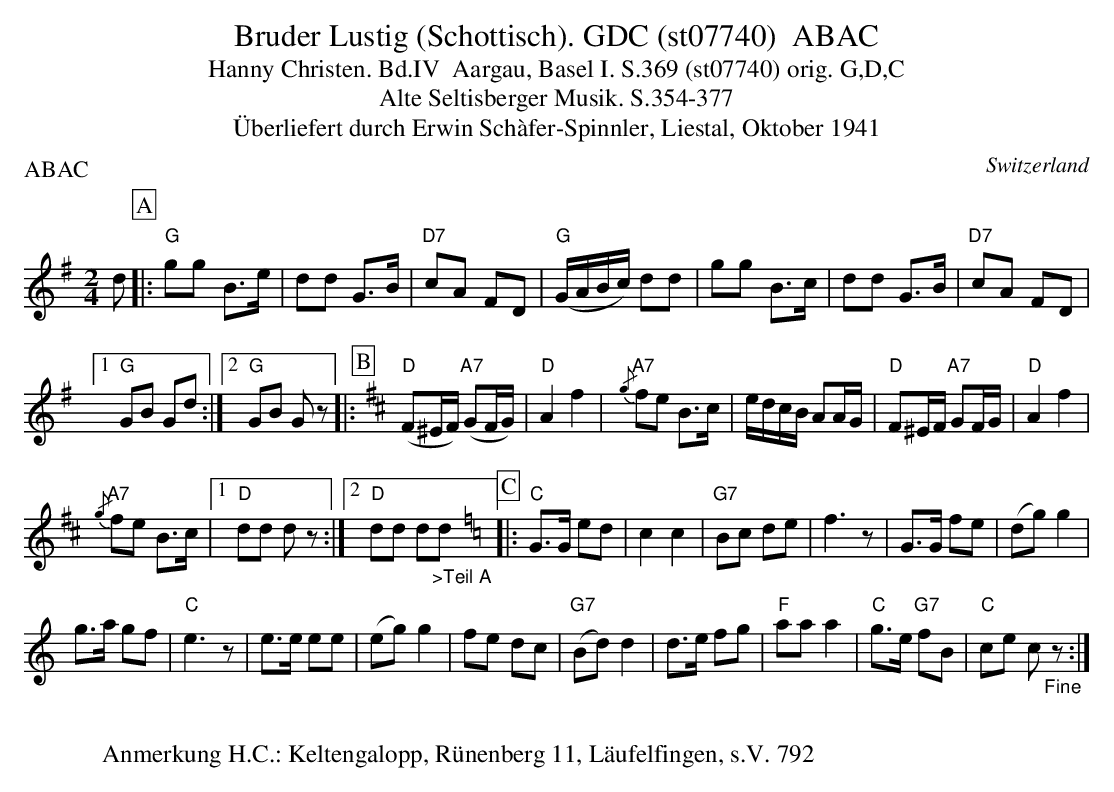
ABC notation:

X:1
T:Bruder Lustig (Schottisch). GDC (st07740)  ABAC
T:Hanny Christen. Bd.IV  Aargau, Basel I. S.369 (st07740) orig. G,D,C
T: Alte Seltisberger Musik. S.354-377
T:Überliefert durch Erwin Schàfer-Spinnler, Liestal, Oktober 1941
P:ABAC
O:Switzerland
M:2/4
L:1/8
K:G major
d [P:A] |: "G"gg B>e | dd G>B | "D7"cA FD | ("G"G/A/B/c/) dd | gg B>c | dd G>B | "D7"cA FD |1
"G"GB Gd :|2 "G"GB Gz |: [P:B] [K:D]  ("D"F^E/F/) ("A7"GF/G/) | "D"A2f2 | {/g}"A7"fe B>c | e/d/c/B/ AA/G/ | "D"F^E/F/ "A7"GF/G/ | "D"A2f2 |
{/g}"A7"fe B>c |1 "D"dd dz :|2 "D"dd d"_>Teil A"d [K:C] [P:C] |: "C"G>G ed | c2c2 | "G7"Bc de | f3z | G>G fe | (dg)g2 |
g>a gf | "C"e3z | e>e ee | (eg)g2 | fe dc | ("G7"Bd)d2 | d>e fg | "F"aaa2 | "C"g>e "G7"fB | "C"ce c"_Fine"z :|
W:
W:Anmerkung H.C.: Keltengalopp, Rünenberg 11, Läufelfingen, s.V. 792
